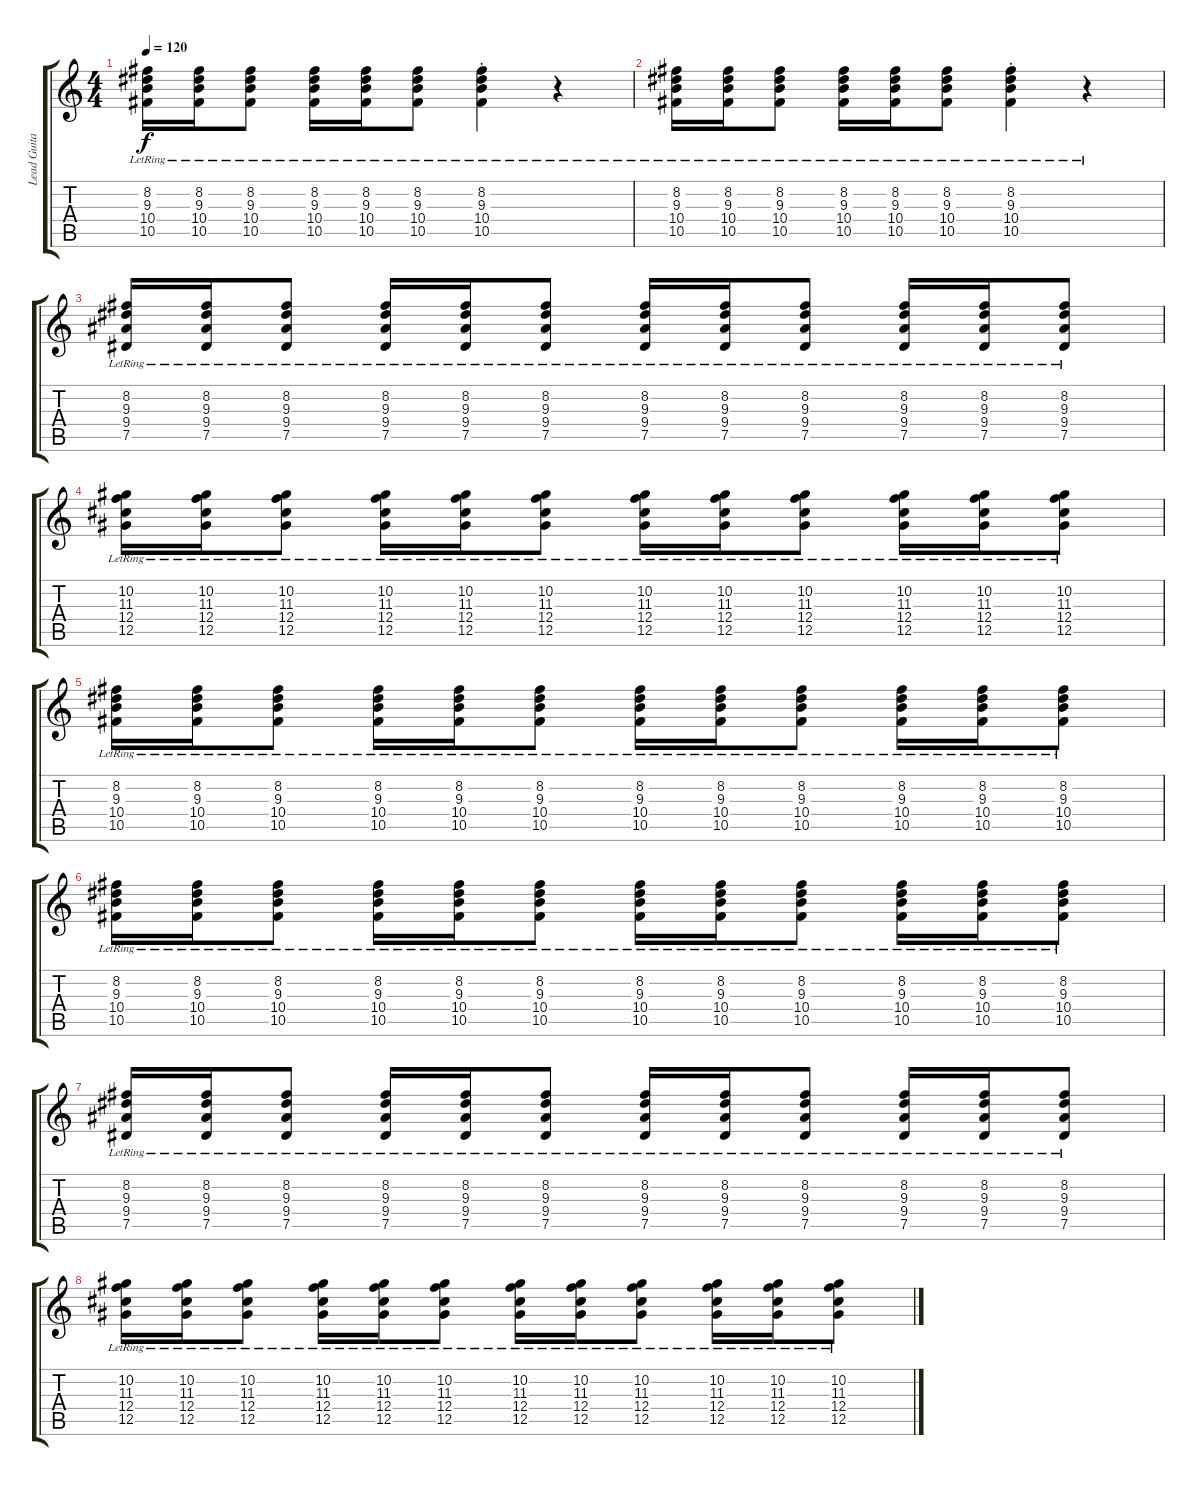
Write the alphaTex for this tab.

\track ("Lead Guitar" "Lead Guita") {instrument distortionguitar}
\staff {score tabs}
\tuning (Eb4 Bb3 Gb3 Db3 Ab2 Eb2) {hide}
\ts (4 4)
\tempo 120
\clef g2
\ks c
(8.2{lr} 9.3{lr} 10.4{lr} 10.5{lr}).16{dy f} (8.2{lr} 9.3{lr} 10.4{lr} 10.5{lr}).16 (8.2{lr} 9.3{lr} 10.4{lr} 10.5{lr}).8 (8.2{lr} 9.3{lr} 10.4{lr} 10.5{lr}).16 (8.2{lr} 9.3{lr} 10.4{lr} 10.5{lr}).16 (8.2{lr} 9.3{lr} 10.4{lr} 10.5{lr}).8 (8.2{st lr} 9.3{st lr} 10.4{st lr} 10.5{st lr}).4 r.4 |
(8.2{lr} 9.3{lr} 10.4{lr} 10.5{lr}).16 (8.2{lr} 9.3{lr} 10.4{lr} 10.5{lr}).16 (8.2{lr} 9.3{lr} 10.4{lr} 10.5{lr}).8 (8.2{lr} 9.3{lr} 10.4{lr} 10.5{lr}).16 (8.2{lr} 9.3{lr} 10.4{lr} 10.5{lr}).16 (8.2{lr} 9.3{lr} 10.4{lr} 10.5{lr}).8 (8.2{st lr} 9.3{st lr} 10.4{st lr} 10.5{st lr}).4 r.4 |
(8.2{lr} 9.3{lr} 9.4{lr} 7.5{lr}).16 (8.2{lr} 9.3{lr} 9.4{lr} 7.5{lr}).16 (8.2{lr} 9.3{lr} 9.4{lr} 7.5{lr}).8 (8.2{lr} 9.3{lr} 9.4{lr} 7.5{lr}).16 (8.2{lr} 9.3{lr} 9.4{lr} 7.5{lr}).16 (8.2{lr} 9.3{lr} 9.4{lr} 7.5{lr}).8 (8.2{lr} 9.3{lr} 9.4{lr} 7.5{lr}).16 (8.2{lr} 9.3{lr} 9.4{lr} 7.5{lr}).16 (8.2{lr} 9.3{lr} 9.4{lr} 7.5{lr}).8 (8.2{lr} 9.3{lr} 9.4{lr} 7.5{lr}).16 (8.2{lr} 9.3{lr} 9.4{lr} 7.5{lr}).16 (8.2{lr} 9.3{lr} 9.4{lr} 7.5{lr}).8 |
(10.2{lr} 11.3{lr} 12.4{lr} 12.5{lr}).16 (10.2{lr} 11.3{lr} 12.4{lr} 12.5{lr}).16 (10.2{lr} 11.3{lr} 12.4{lr} 12.5{lr}).8 (10.2{lr} 11.3{lr} 12.4{lr} 12.5{lr}).16 (10.2{lr} 11.3{lr} 12.4{lr} 12.5{lr}).16 (10.2{lr} 11.3{lr} 12.4{lr} 12.5{lr}).8 (10.2{lr} 11.3{lr} 12.4{lr} 12.5{lr}).16 (10.2{lr} 11.3{lr} 12.4{lr} 12.5{lr}).16 (10.2{lr} 11.3{lr} 12.4{lr} 12.5{lr}).8 (10.2{lr} 11.3{lr} 12.4{lr} 12.5{lr}).16 (10.2{lr} 11.3{lr} 12.4{lr} 12.5{lr}).16 (10.2{lr} 11.3{lr} 12.4{lr} 12.5{lr}).8 |
(8.2{lr} 9.3{lr} 10.4{lr} 10.5{lr}).16 (8.2{lr} 9.3{lr} 10.4{lr} 10.5{lr}).16 (8.2{lr} 9.3{lr} 10.4{lr} 10.5{lr}).8 (8.2{lr} 9.3{lr} 10.4{lr} 10.5{lr}).16 (8.2{lr} 9.3{lr} 10.4{lr} 10.5{lr}).16 (8.2{lr} 9.3{lr} 10.4{lr} 10.5{lr}).8 (8.2{lr} 9.3{lr} 10.4{lr} 10.5{lr}).16 (8.2{lr} 9.3{lr} 10.4{lr} 10.5{lr}).16 (8.2{lr} 9.3{lr} 10.4{lr} 10.5{lr}).8 (8.2{lr} 9.3{lr} 10.4{lr} 10.5{lr}).16 (8.2{lr} 9.3{lr} 10.4{lr} 10.5{lr}).16 (8.2{lr} 9.3{lr} 10.4{lr} 10.5{lr}).8 |
(8.2{lr} 9.3{lr} 10.4{lr} 10.5{lr}).16 (8.2{lr} 9.3{lr} 10.4{lr} 10.5{lr}).16 (8.2{lr} 9.3{lr} 10.4{lr} 10.5{lr}).8 (8.2{lr} 9.3{lr} 10.4{lr} 10.5{lr}).16 (8.2{lr} 9.3{lr} 10.4{lr} 10.5{lr}).16 (8.2{lr} 9.3{lr} 10.4{lr} 10.5{lr}).8 (8.2{lr} 9.3{lr} 10.4{lr} 10.5{lr}).16 (8.2{lr} 9.3{lr} 10.4{lr} 10.5{lr}).16 (8.2{lr} 9.3{lr} 10.4{lr} 10.5{lr}).8 (8.2{lr} 9.3{lr} 10.4{lr} 10.5{lr}).16 (8.2{lr} 9.3{lr} 10.4{lr} 10.5{lr}).16 (8.2{lr} 9.3{lr} 10.4{lr} 10.5{lr}).8 |
(8.2{lr} 9.3{lr} 9.4{lr} 7.5{lr}).16 (8.2{lr} 9.3{lr} 9.4{lr} 7.5{lr}).16 (8.2{lr} 9.3{lr} 9.4{lr} 7.5{lr}).8 (8.2{lr} 9.3{lr} 9.4{lr} 7.5{lr}).16 (8.2{lr} 9.3{lr} 9.4{lr} 7.5{lr}).16 (8.2{lr} 9.3{lr} 9.4{lr} 7.5{lr}).8 (8.2{lr} 9.3{lr} 9.4{lr} 7.5{lr}).16 (8.2{lr} 9.3{lr} 9.4{lr} 7.5{lr}).16 (8.2{lr} 9.3{lr} 9.4{lr} 7.5{lr}).8 (8.2{lr} 9.3{lr} 9.4{lr} 7.5{lr}).16 (8.2{lr} 9.3{lr} 9.4{lr} 7.5{lr}).16 (8.2{lr} 9.3{lr} 9.4{lr} 7.5{lr}).8 |
(10.2{lr} 11.3{lr} 12.4{lr} 12.5{lr}).16 (10.2{lr} 11.3{lr} 12.4{lr} 12.5{lr}).16 (10.2{lr} 11.3{lr} 12.4{lr} 12.5{lr}).8 (10.2{lr} 11.3{lr} 12.4{lr} 12.5{lr}).16 (10.2{lr} 11.3{lr} 12.4{lr} 12.5{lr}).16 (10.2{lr} 11.3{lr} 12.4{lr} 12.5{lr}).8 (10.2{lr} 11.3{lr} 12.4{lr} 12.5{lr}).16 (10.2{lr} 11.3{lr} 12.4{lr} 12.5{lr}).16 (10.2{lr} 11.3{lr} 12.4{lr} 12.5{lr}).8 (10.2{lr} 11.3{lr} 12.4{lr} 12.5{lr}).16 (10.2{lr} 11.3{lr} 12.4{lr} 12.5{lr}).16 (10.2{lr} 11.3{lr} 12.4{lr} 12.5{lr}).8
